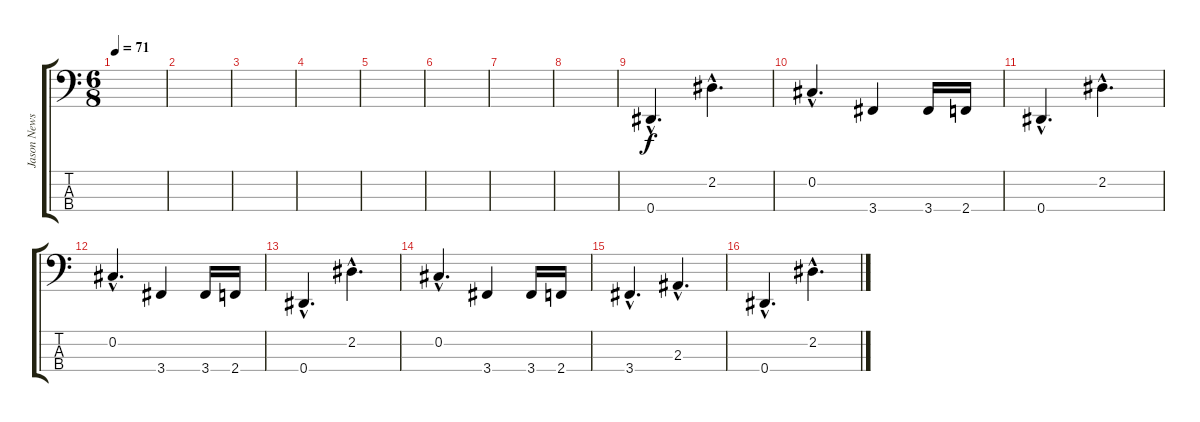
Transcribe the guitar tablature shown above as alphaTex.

\track ("Jason Newsted" "Jason News") {instrument electricbasspick}
\staff {score tabs}
\tuning (Gb2 Db2 Ab1 Eb1) {hide}
\ts (6 8)
\tempo 71
\clef f4
\ks c
|
|
|
|
|
|
|
|
0.4{hac}.4{d} 2.2{hac}.4{d} |
0.2{hac}.4{d} 3.4.4 3.4.16 2.4.16 |
0.4{hac}.4{d} 2.2{hac}.4{d} |
0.2{hac}.4{d} 3.4.4 3.4.16 2.4.16 |
0.4{hac}.4{d} 2.2{hac}.4{d} |
0.2{hac}.4{d} 3.4.4 3.4.16 2.4.16 |
3.4{hac}.4{d} 2.3{hac}.4{d} |
0.4{hac}.4{d} 2.2{hac}.4{d}
